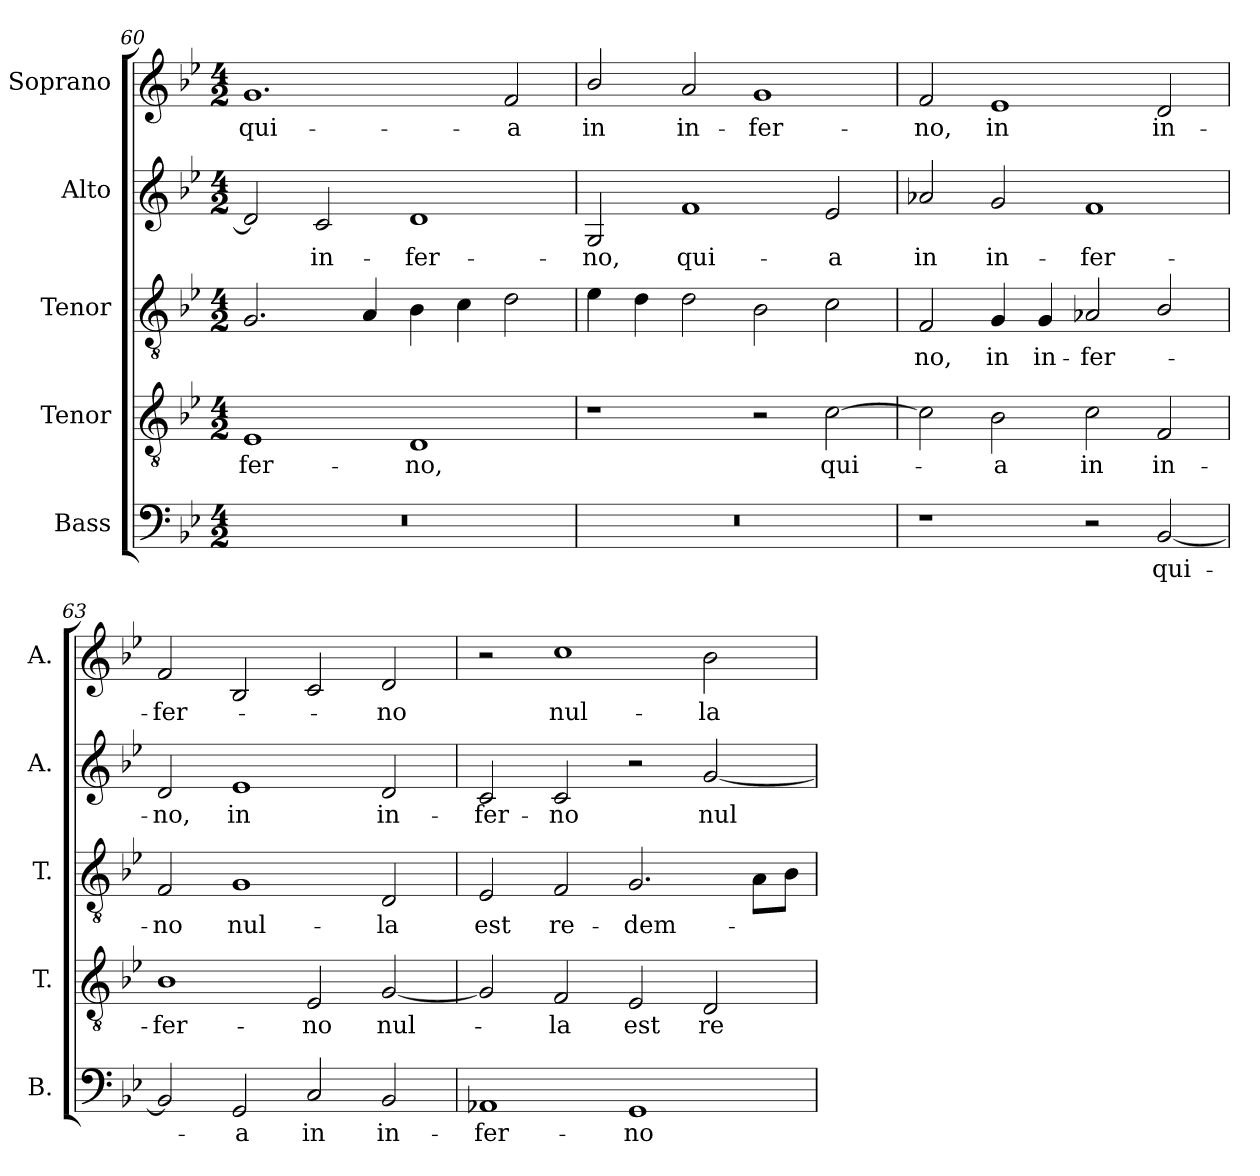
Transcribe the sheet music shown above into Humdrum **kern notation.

**kern	**text	**kern	**text	**kern	**text	**kern	**text	**kern	**text
*part5	*part5	*part4	*part4	*part3	*part3	*part2	*part2	*part1	*part1
*staff5	*staff5	*staff4	*staff4	*staff3	*staff3	*staff2	*staff2	*staff1	*staff1
*I"Bass	*	*I"Tenor	*	*I"Tenor	*	*I"Alto	*	*I"Soprano	*
*I'B.	*	*I'T.	*	*I'T.	*	*I'A.	*	*I'A.	*
!!LO:PB:g=z
*clefF4	*	*clefGv2	*	*clefGv2	*	*clefG2	*	*clefG2	*
*	*	*ITrd7c12	*	*ITrd7c12	*	*	*	*	*
*k[b-e-]	*	*k[b-e-]	*	*k[b-e-]	*	*k[b-e-]	*	*k[b-e-]	*
*B-:	*	*B-:	*	*B-:	*	*B-:	*	*B-:	*
*M4/2	*	*M4/2	*	*M4/2	*	*M4/2	*	*M4/2	*
=60	=60	=60	=60	=60	=60	=60	=60	=60	=60
!LO:N:vis=1	!	!	!	!	!	!	!	!	!
!	!	!	!LO:LY:b:color=#000000	!	!	!	!	!	!
!	!	!	!	!	!	!	!	!	!LO:LY:b:color=#000000
0r	.	1EE-i	-fer-	2.GGi/	.	2di/]	.	1.gi	qui-
!	!	!	!	!	!	!	!LO:LY:b:color=#000000	!	!
.	.	.	.	.	.	2ci/	in-	.	.
.	.	.	.	4AAi/	.	.	.	.	.
!	!	!	!LO:LY:b:color=#000000	!	!	!	!	!	!
!	!	!	!	!	!	!	!LO:LY:b:color=#000000	!	!
.	.	1DDi	-no,	4BB-i\	.	1di	-fer-	.	.
.	.	.	.	4Ci\	.	.	.	.	.
!	!	!	!	!	!	!	!	!	!LO:LY:b:color=#000000
.	.	.	.	2Di\	.	.	.	2fi/	-a
=61	=61	=61	=61	=61	=61	=61	=61	=61	=61
!LO:N:vis=1	!	!	!	!	!	!	!	!	!
!	!	!	!	!	!	!	!LO:LY:b:color=#000000	!	!
!	!	!	!	!	!	!	!	!	!LO:LY:b:color=#000000
0r	.	1r	.	4E-i\	.	2Gi/	-no,	2b-i/	in
.	.	.	.	4Di\	.	.	.	.	.
!	!	!	!	!	!	!	!LO:LY:b:color=#000000	!	!
!	!	!	!	!	!	!	!	!	!LO:LY:b:color=#000000
.	.	.	.	2Di\	.	1fi	qui-	2ai/	in-
!	!	!	!	!	!	!	!	!	!LO:LY:b:color=#000000
.	.	2r	.	2BB-i\	.	.	.	1gi	-fer-
!	!	!	!LO:LY:b:color=#000000	!	!	!	!	!	!
!	!	!	!	!	!	!	!LO:LY:b:color=#000000	!	!
.	.	[2Ci\	qui-	2Ci\	.	2e-i/	-a	.	.
=62	=62	=62	=62	=62	=62	=62	=62	=62	=62
!	!	!	!	!	!LO:LY:b:color=#000000	!	!	!	!
!	!	!	!	!	!	!	!LO:LY:b:color=#000000	!	!
!	!	!	!	!	!	!	!	!	!LO:LY:b:color=#000000
1r	.	2Ci\]	.	2FFi/	-no,	2a-Xi/	in	2fi/	-no,
!	!	!	!LO:LY:b:color=#000000	!	!	!	!	!	!
!	!	!	!	!	!LO:LY:b:color=#000000	!	!	!	!
!	!	!	!	!	!	!	!LO:LY:b:color=#000000	!	!
!	!	!	!	!	!	!	!	!	!LO:LY:b:color=#000000
.	.	2BB-i\	-a	4GGi/	in	2gi/	in-	1e-i	in
!	!	!	!	!	!LO:LY:b:color=#000000	!	!	!	!
.	.	.	.	4GGi/	in-	.	.	.	.
!	!	!	!LO:LY:b:color=#000000	!	!	!	!	!	!
!	!	!	!	!	!LO:LY:b:color=#000000	!	!	!	!
!	!	!	!	!	!	!	!LO:LY:b:color=#000000	!	!
2r	.	2Ci\	in	2AA-Xi/	-fer-	1fi	-fer-	.	.
!	!LO:LY:b:color=#000000	!	!	!	!	!	!	!	!
!	!	!	!LO:LY:b:color=#000000	!	!	!	!	!	!
!	!	!	!	!	!	!	!	!	!LO:LY:b:color=#000000
[2BB-i/	qui-	2FFi/	in-	2BB-i/	.	.	.	2di/	in-
=63	=63	=63	=63	=63	=63	=63	=63	=63	=63
!	!	!	!LO:LY:b:color=#000000	!	!	!	!	!	!
!	!	!	!	!	!LO:LY:b:color=#000000	!	!	!	!
!	!	!	!	!	!	!	!LO:LY:b:color=#000000	!	!
!	!	!	!	!	!	!	!	!	!LO:LY:b:color=#000000
2BB-i/]	.	1BB-i	-fer-	2FFi/	-no	2di/	-no,	2fi/	-fer-
!	!LO:LY:b:color=#000000	!	!	!	!	!	!	!	!
!	!	!	!	!	!LO:LY:b:color=#000000	!	!	!	!
!	!	!	!	!	!	!	!LO:LY:b:color=#000000	!	!
2GGi/	-a	.	.	1GGi	nul-	1e-i	in	2B-i/	.
!	!LO:LY:b:color=#000000	!	!	!	!	!	!	!	!
!	!	!	!LO:LY:b:color=#000000	!	!	!	!	!	!
2Ci/	in	2EE-i/	-no	.	.	.	.	2ci/	.
!	!LO:LY:b:color=#000000	!	!	!	!	!	!	!	!
!	!	!	!LO:LY:b:color=#000000	!	!	!	!	!	!
!	!	!	!	!	!LO:LY:b:color=#000000	!	!	!	!
!	!	!	!	!	!	!	!LO:LY:b:color=#000000	!	!
!	!	!	!	!	!	!	!	!	!LO:LY:b:color=#000000
2BB-i/	in-	[2GGi/	nul-	2DDi/	-la	2di/	in-	2di/	-no
=64	=64	=64	=64	=64	=64	=64	=64	=64	=64
!	!LO:LY:b:color=#000000	!	!	!	!	!	!	!	!
!	!	!	!	!	!LO:LY:b:color=#000000	!	!	!	!
!	!	!	!	!	!	!	!LO:LY:b:color=#000000	!	!
1AA-Xi	-fer-	2GGi/]	.	2EE-i/	est	2ci/	-fer-	2r	.
!	!	!	!LO:LY:b:color=#000000	!	!	!	!	!	!
!	!	!	!	!	!LO:LY:b:color=#000000	!	!	!	!
!	!	!	!	!	!	!	!LO:LY:b:color=#000000	!	!
!	!	!	!	!	!	!	!	!	!LO:LY:b:color=#000000
.	.	2FFi/	-la	2FFi/	re-	2ci/	-no	1cci	nul-
!	!LO:LY:b:color=#000000	!	!	!	!	!	!	!	!
!	!	!	!LO:LY:b:color=#000000	!	!	!	!	!	!
!	!	!	!	!	!LO:LY:b:color=#000000	!	!	!	!
1GGi	-no	2EE-i/	est	2.GGi/	-dem-	2r	.	.	.
!	!	!	!LO:LY:b:color=#000000	!	!	!	!	!	!
!	!	!	!	!	!	!	!LO:LY:b:color=#000000	!	!
!	!	!	!	!	!	!	!	!	!LO:LY:b:color=#000000
.	.	2DDi/	re-	.	.	[2gi/	nul-	2b-i\	-la
.	.	.	.	8AAi\L	.	.	.	.	.
.	.	.	.	8BB-i\J	.	.	.	.	.
=	=	=	=	=	=	=	=	=	=
*-	*-	*-	*-	*-	*-	*-	*-	*-	*-
